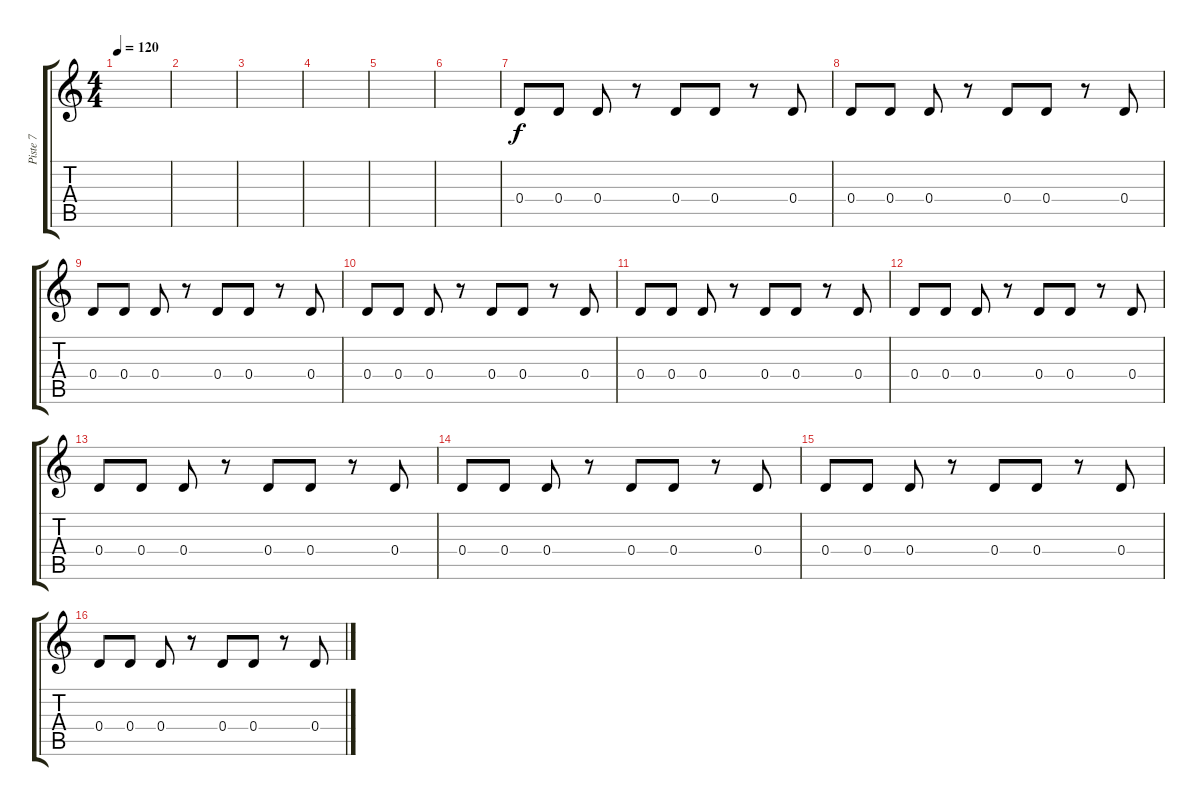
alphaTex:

\track ("Piste 7" "Piste 7") {instrument electricbassfinger}
\staff {score tabs}
\tuning (E4 B3 G3 D3 A2 E2) {hide}
\ts (4 4)
\tempo 120
\clef g2
\ks c
|
|
|
|
|
|
0.4.8 0.4.8 0.4.8 r.8 0.4.8 0.4.8 r.8 0.4.8 |
0.4.8 0.4.8 0.4.8 r.8 0.4.8 0.4.8 r.8 0.4.8 |
0.4.8 0.4.8 0.4.8 r.8 0.4.8 0.4.8 r.8 0.4.8 |
0.4.8 0.4.8 0.4.8 r.8 0.4.8 0.4.8 r.8 0.4.8 |
0.4.8 0.4.8 0.4.8 r.8 0.4.8 0.4.8 r.8 0.4.8 |
0.4.8 0.4.8 0.4.8 r.8 0.4.8 0.4.8 r.8 0.4.8 |
0.4.8 0.4.8 0.4.8 r.8 0.4.8 0.4.8 r.8 0.4.8 |
0.4.8 0.4.8 0.4.8 r.8 0.4.8 0.4.8 r.8 0.4.8 |
0.4.8 0.4.8 0.4.8 r.8 0.4.8 0.4.8 r.8 0.4.8 |
0.4.8 0.4.8 0.4.8 r.8 0.4.8 0.4.8 r.8 0.4.8
